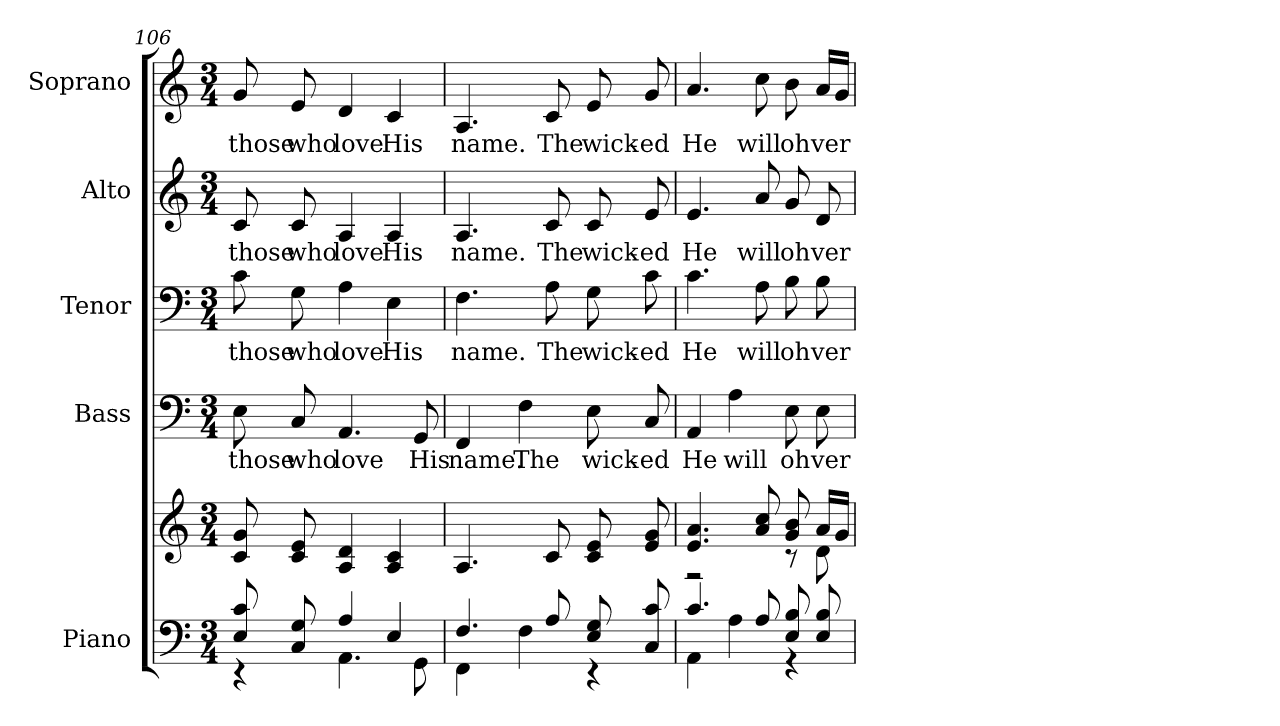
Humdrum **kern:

**kern	**kern	**kern	**text	**kern	**text	**kern	**text	**kern	**text
*part5	*part5	*part4	*part4	*part3	*part3	*part2	*part2	*part1	*part1
*staff6	*staff5	*staff4	*staff4	*staff3	*staff3	*staff2	*staff2	*staff1	*staff1
*I"Piano	*	*I"Bass	*	*I"Tenor	*	*I"Alto	*	*I"Soprano	*
*I'Pno.	*	*I'B.	*	*I'T.	*	*I'A.	*	*I'S.	*
*clefF4	*clefG2	*clefF4	*	*clefF4	*	*clefG2	*	*clefG2	*
*k[]	*k[]	*k[]	*	*k[]	*	*k[]	*	*k[]	*
*C:	*C:	*C:	*	*C:	*	*C:	*	*C:	*
*M3/4	*M3/4	*M3/4	*	*M3/4	*	*M3/4	*	*M3/4	*
=106	=106	=106	=106	=106	=106	=106	=106	=106	=106
*^	*	*	*	*	*	*	*	*	*
!	!	!	!	!LO:LY:b:color=#000000	!	!	!	!	!	!
!	!	!	!	!	!	!LO:LY:b:color=#000000	!	!	!	!
!	!	!	!	!	!	!	!	!LO:LY:b:color=#000000	!	!
!	!	!	!	!	!	!	!	!	!	!LO:LY:b:color=#000000
8Ei/ 8ci	4r	8ci/ 8gi	8Ei\	those	8ci\	those	8ci/	those	8gi/	those
!	!	!	!	!LO:LY:b:color=#000000	!	!	!	!	!	!
!	!	!	!	!	!	!LO:LY:b:color=#000000	!	!	!	!
!	!	!	!	!	!	!	!	!LO:LY:b:color=#000000	!	!
!	!	!	!	!	!	!	!	!	!	!LO:LY:b:color=#000000
8Ci/ 8Gi	.	8ci/ 8ei	8Ci/	who	8Gi\	who	8ci/	who	8ei/	who
!	!	!	!	!LO:LY:b:color=#000000	!	!	!	!	!	!
!	!	!	!	!	!	!LO:LY:b:color=#000000	!	!	!	!
!	!	!	!	!	!	!	!	!LO:LY:b:color=#000000	!	!
!	!	!	!	!	!	!	!	!	!	!LO:LY:b:color=#000000
4Ai/	4.AAi\	4Ai/ 4di	4.AAi/	love	4Ai\	love	4Ai/	love	4di/	love
!	!	!	!	!	!	!LO:LY:b:color=#000000	!	!	!	!
!	!	!	!	!	!	!	!	!LO:LY:b:color=#000000	!	!
!	!	!	!	!	!	!	!	!	!	!LO:LY:b:color=#000000
4Ei/	.	4Ai/ 4ci	.	.	4Ei\	His	4Ai/	His	4ci/	His
!	!	!	!	!LO:LY:b:color=#000000	!	!	!	!	!	!
.	8GGi\	.	8GGi/	His	.	.	.	.	.	.
!!LO:PB:g=z
=107	=107	=107	=107	=107	=107	=107	=107	=107	=107	=107
!	!	!	!	!LO:LY:b:color=#000000	!	!	!	!	!	!
!	!	!	!	!	!	!LO:LY:b:color=#000000	!	!	!	!
!	!	!	!	!	!	!	!	!LO:LY:b:color=#000000	!	!
!	!	!	!	!	!	!	!	!	!	!LO:LY:b:color=#000000
4.Fi/	4FFi\	4.Ai/	4FFi/	name.	4.Fi\	name.	4.Ai/	name.	4.Ai/	name.
!	!	!	!	!LO:LY:b:color=#000000	!	!	!	!	!	!
.	4Fi\	.	4Fi\	The	.	.	.	.	.	.
!	!	!	!	!	!	!LO:LY:b:color=#000000	!	!	!	!
!	!	!	!	!	!	!	!	!LO:LY:b:color=#000000	!	!
!	!	!	!	!	!	!	!	!	!	!LO:LY:b:color=#000000
8Ai/	.	8ci/	.	.	8Ai\	The	8ci/	The	8ci/	The
!	!	!	!	!LO:LY:b:color=#000000	!	!	!	!	!	!
!	!	!	!	!	!	!LO:LY:b:color=#000000	!	!	!	!
!	!	!	!	!	!	!	!	!LO:LY:b:color=#000000	!	!
!	!	!	!	!	!	!	!	!	!	!LO:LY:b:color=#000000
8Ei/ 8Gi	4r	8ci/ 8ei	8Ei\	wick-	8Gi\	wick-	8ci/	wick-	8ei/	wick-
!	!	!	!	!LO:LY:b:color=#000000	!	!	!	!	!	!
!	!	!	!	!	!	!LO:LY:b:color=#000000	!	!	!	!
!	!	!	!	!	!	!	!	!LO:LY:b:color=#000000	!	!
!	!	!	!	!	!	!	!	!	!	!LO:LY:b:color=#000000
8Ci/ 8ci	.	8ei/ 8gi	8Ci/	-ed	8ci\	-ed	8ei/	-ed	8gi/	-ed
=108	=108	=108	=108	=108	=108	=108	=108	=108	=108	=108
*	*	*^	*	*	*	*	*	*	*	*
!	!	!	!	!	!LO:LY:b:color=#000000	!	!	!	!	!	!
!	!	!	!	!	!	!	!LO:LY:b:color=#000000	!	!	!	!
!	!	!	!	!	!	!	!	!	!LO:LY:b:color=#000000	!	!
!	!	!	!	!	!	!	!	!	!	!	!LO:LY:b:color=#000000
4.ci/	4AAi\	4.ei/ 4.ai	2r	4AAi/	He	4.ci\	He	4.ei/	He	4.ai/	He
!	!	!	!	!	!LO:LY:b:color=#000000	!	!	!	!	!	!
.	4Ai\	.	.	4Ai\	will	.	.	.	.	.	.
!	!	!	!	!	!	!	!LO:LY:b:color=#000000	!	!	!	!
!	!	!	!	!	!	!	!	!	!LO:LY:b:color=#000000	!	!
!	!	!	!	!	!	!	!	!	!	!	!LO:LY:b:color=#000000
8Ai/	.	8ai/ 8cci	.	.	.	8Ai\	will	8ai/	will	8cci\	will
!	!	!	!	!	!LO:LY:b:color=#000000	!	!	!	!	!	!
!	!	!	!	!	!	!	!LO:LY:b:color=#000000	!	!	!	!
!	!	!	!	!	!	!	!	!	!LO:LY:b:color=#000000	!	!
!	!	!	!	!	!	!	!	!	!	!	!LO:LY:b:color=#000000
8Ei/ 8Bi	4r	8gi/ 8bi	8r	8Ei\	oh	8Bi\	oh	8gi/	oh	8bi\	oh
!	!	!	!	!	!LO:LY:b:color=#000000	!	!	!	!	!	!
!	!	!	!	!	!	!	!LO:LY:b:color=#000000	!	!	!	!
!	!	!	!	!	!	!	!	!	!LO:LY:b:color=#000000	!	!
!	!	!	!	!	!	!	!	!	!	!	!LO:LY:b:color=#000000
8Ei/ 8Bi	.	16ai/LL	8di\	8Ei\	ver	8Bi\	ver	8di/	ver	16ai/LL	ver
.	.	16gi/JJ	.	.	.	.	.	.	.	16gi/JJ	.
*v	*v	*	*	*	*	*	*	*	*	*	*
*	*v	*v	*	*	*	*	*	*	*	*
=	=	=	=	=	=	=	=	=	=
*-	*-	*-	*-	*-	*-	*-	*-	*-	*-
